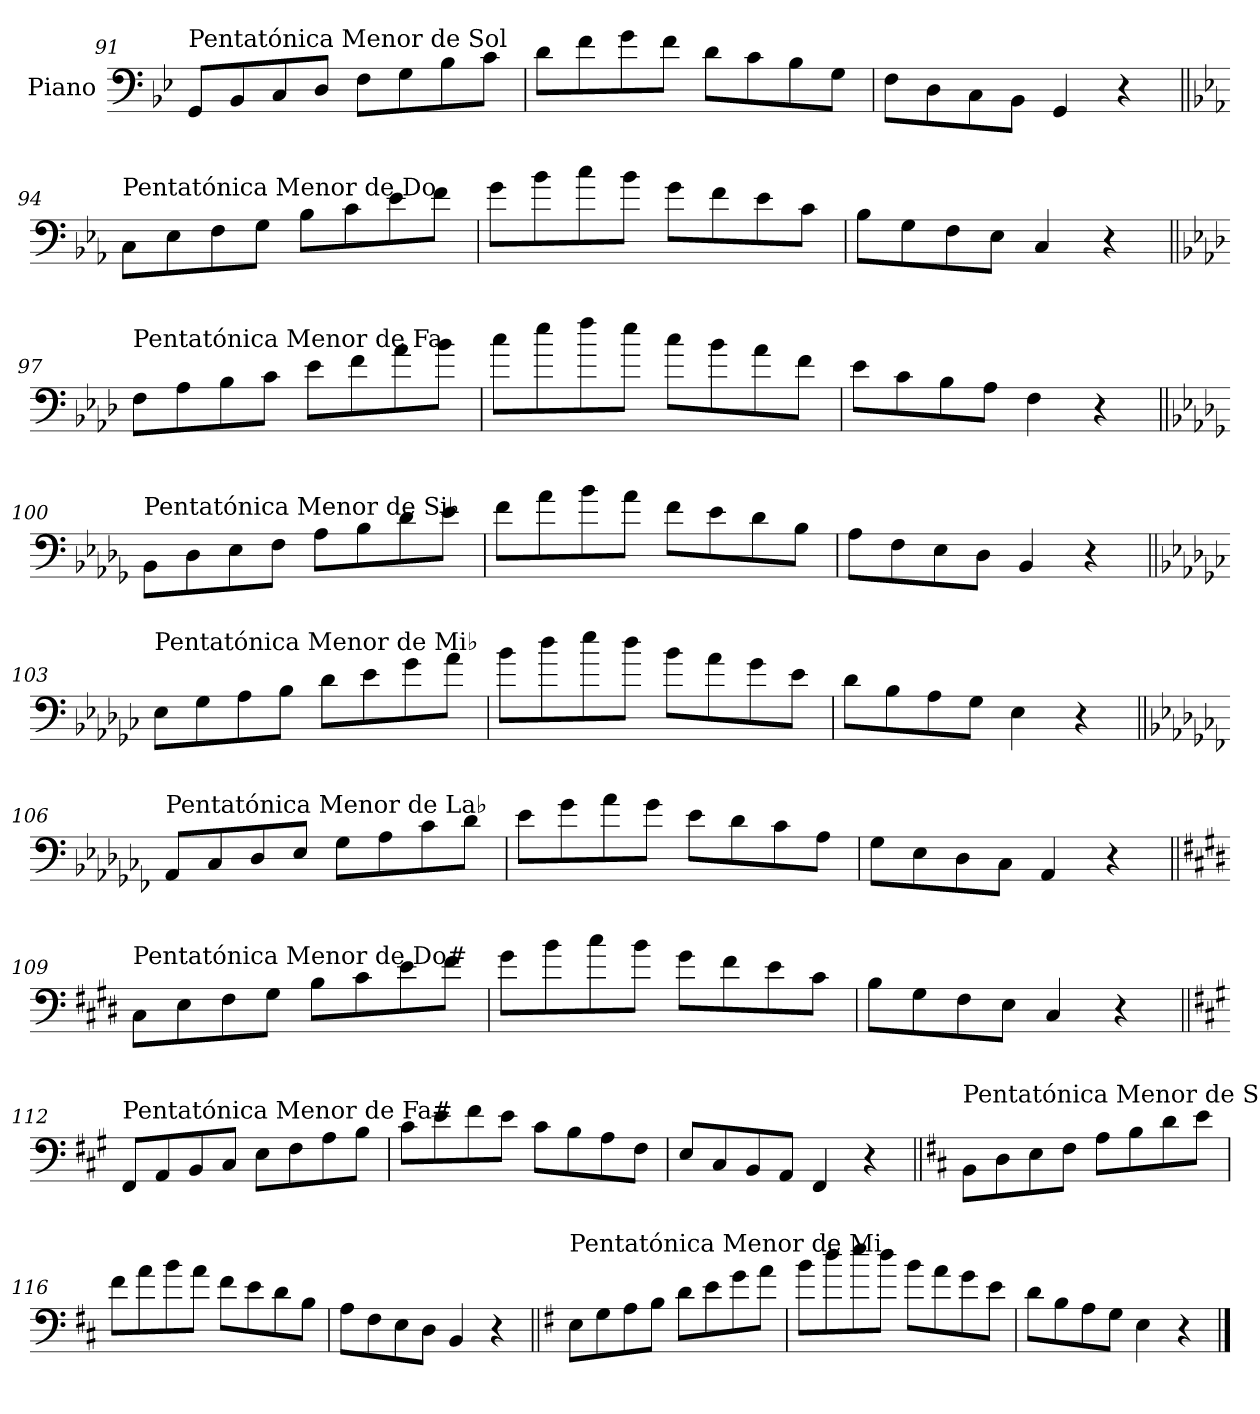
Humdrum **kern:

**kern
*part1
*staff1
*I"Piano
*I'Pno.
!!LO:LB:g=z
*clefF4
*k[b-e-]
=91
!LO:TX:a:t=Pentatónica Menor de Sol
8GG/L
8BB-/
8C/
8D/J
8F\L
8G\
8B-\
8c\J
=92
8d\L
8f\
8g\
8f\J
8d\L
8c\
8B-\
8G\J
=93
8F\L
8D\
8C\
8BB-\J
4GG/
4r
=94||
*k[b-e-a-]
!LO:TX:a:t=Pentatónica Menor de Do
8C\L
8E-\
8F\
8G\J
8B-\L
8c\
8e-\
8f\J
=95
8g\L
8b-\
8cc\
8b-\J
8g\L
8f\
8e-\
8c\J
=96
8B-\L
8G\
8F\
8E-\J
4C/
4r
!!LO:LB:g=z
=97||
*k[b-e-a-d-]
!LO:TX:a:t=Pentatónica Menor de Fa
8F\L
8A-\
8B-\
8c\J
8e-\L
8f\
8a-\
8b-\J
=98
8cc\L
8ee-\
8ff\
8ee-\J
8cc\L
8b-\
8a-\
8f\J
=99
8e-\L
8c\
8B-\
8A-\J
4F\
4r
=100||
*k[b-e-a-d-g-]
!LO:TX:a:t=Pentatónica Menor de Si♭
8BB-\L
8D-\
8E-\
8F\J
8A-\L
8B-\
8d-\
8e-\J
=101
8f\L
8a-\
8b-\
8a-\J
8f\L
8e-\
8d-\
8B-\J
=102
8A-\L
8F\
8E-\
8D-\J
4BB-/
4r
!!LO:LB:g=z
=103||
*k[b-e-a-d-g-c-]
!LO:TX:a:t=Pentatónica Menor de Mi♭
8E-\L
8G-\
8A-\
8B-\J
8d-\L
8e-\
8g-\
8a-\J
=104
8b-\L
8dd-\
8ee-\
8dd-\J
8b-\L
8a-\
8g-\
8e-\J
=105
8d-\L
8B-\
8A-\
8G-\J
4E-\
4r
=106||
*k[b-e-a-d-g-c-f-]
!LO:TX:a:t=Pentatónica Menor de La♭
8AA-/L
8C-/
8D-/
8E-/J
8G-\L
8A-\
8c-\
8d-\J
=107
8e-\L
8g-\
8a-\
8g-\J
8e-\L
8d-\
8c-\
8A-\J
=108
8G-\L
8E-\
8D-\
8C-\J
4AA-/
4r
!!LO:LB:g=z
=109||
*k[f#c#g#d#]
!LO:TX:a:t=Pentatónica Menor de Do#
8C#\L
8E\
8F#\
8G#\J
8B\L
8c#\
8e\
8f#\J
=110
8g#\L
8b\
8cc#\
8b\J
8g#\L
8f#\
8e\
8c#\J
=111
8B\L
8G#\
8F#\
8E\J
4C#/
4r
=112||
*k[f#c#g#]
!LO:TX:a:t=Pentatónica Menor de Fa#
8FF#/L
8AA/
8BB/
8C#/J
8E\L
8F#\
8A\
8B\J
=113
8c#\L
8e\
8f#\
8e\J
8c#\L
8B\
8A\
8F#\J
=114
8E/L
8C#/
8BB/
8AA/J
4FF#/
4r
!!LO:LB:g=z
=115||
*k[f#c#]
!LO:TX:a:t=Pentatónica Menor de Si
8BB\L
8D\
8E\
8F#\J
8A\L
8B\
8d\
8e\J
=116
8f#\L
8a\
8b\
8a\J
8f#\L
8e\
8d\
8B\J
=117
8A\L
8F#\
8E\
8D\J
4BB/
4r
=118||
*k[f#]
!LO:TX:a:t=Pentatónica Menor de Mi
8E\L
8G\
8A\
8B\J
8d\L
8e\
8g\
8a\J
=119
8b\L
8dd\
8ee\
8dd\J
8b\L
8a\
8g\
8e\J
=120
8d\L
8B\
8A\
8G\J
4E\
4r
==
*-
